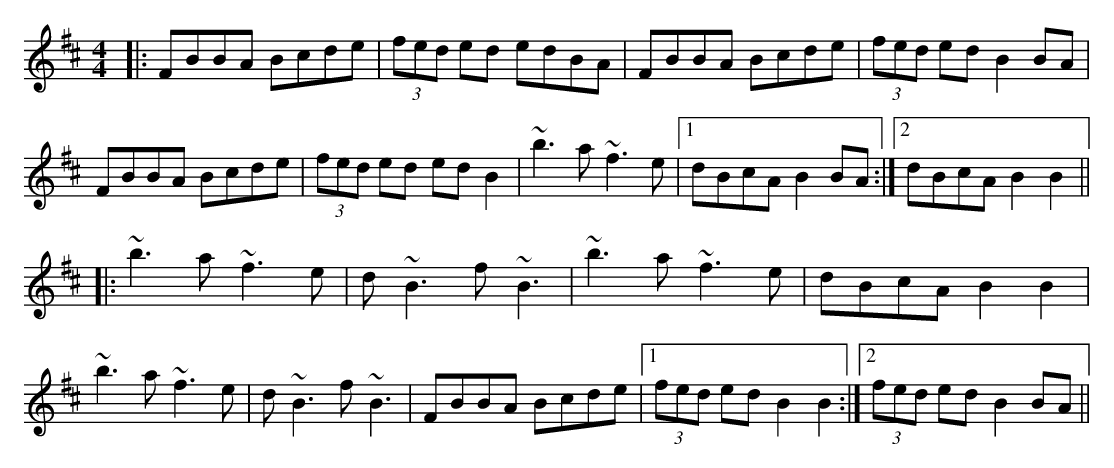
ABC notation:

X:1
M:4/4
K:Bmin
|:FBBA Bcde|(3fed ed edBA|FBBA Bcde|(3fed ed B2BA|
FBBA Bcde|(3fed ed edB2|~b3a ~f3e|1 dBcA B2BA:|2 dBcA B2B2||
|:~b3a ~f3e|d~B3 f~B3|~b3a ~f3e|dBcA B2B2|
~b3a ~f3e|d~B3 f~B3|FBBA Bcde|1 (3fed ed B2B2:|2 (3fed ed B2BA||
